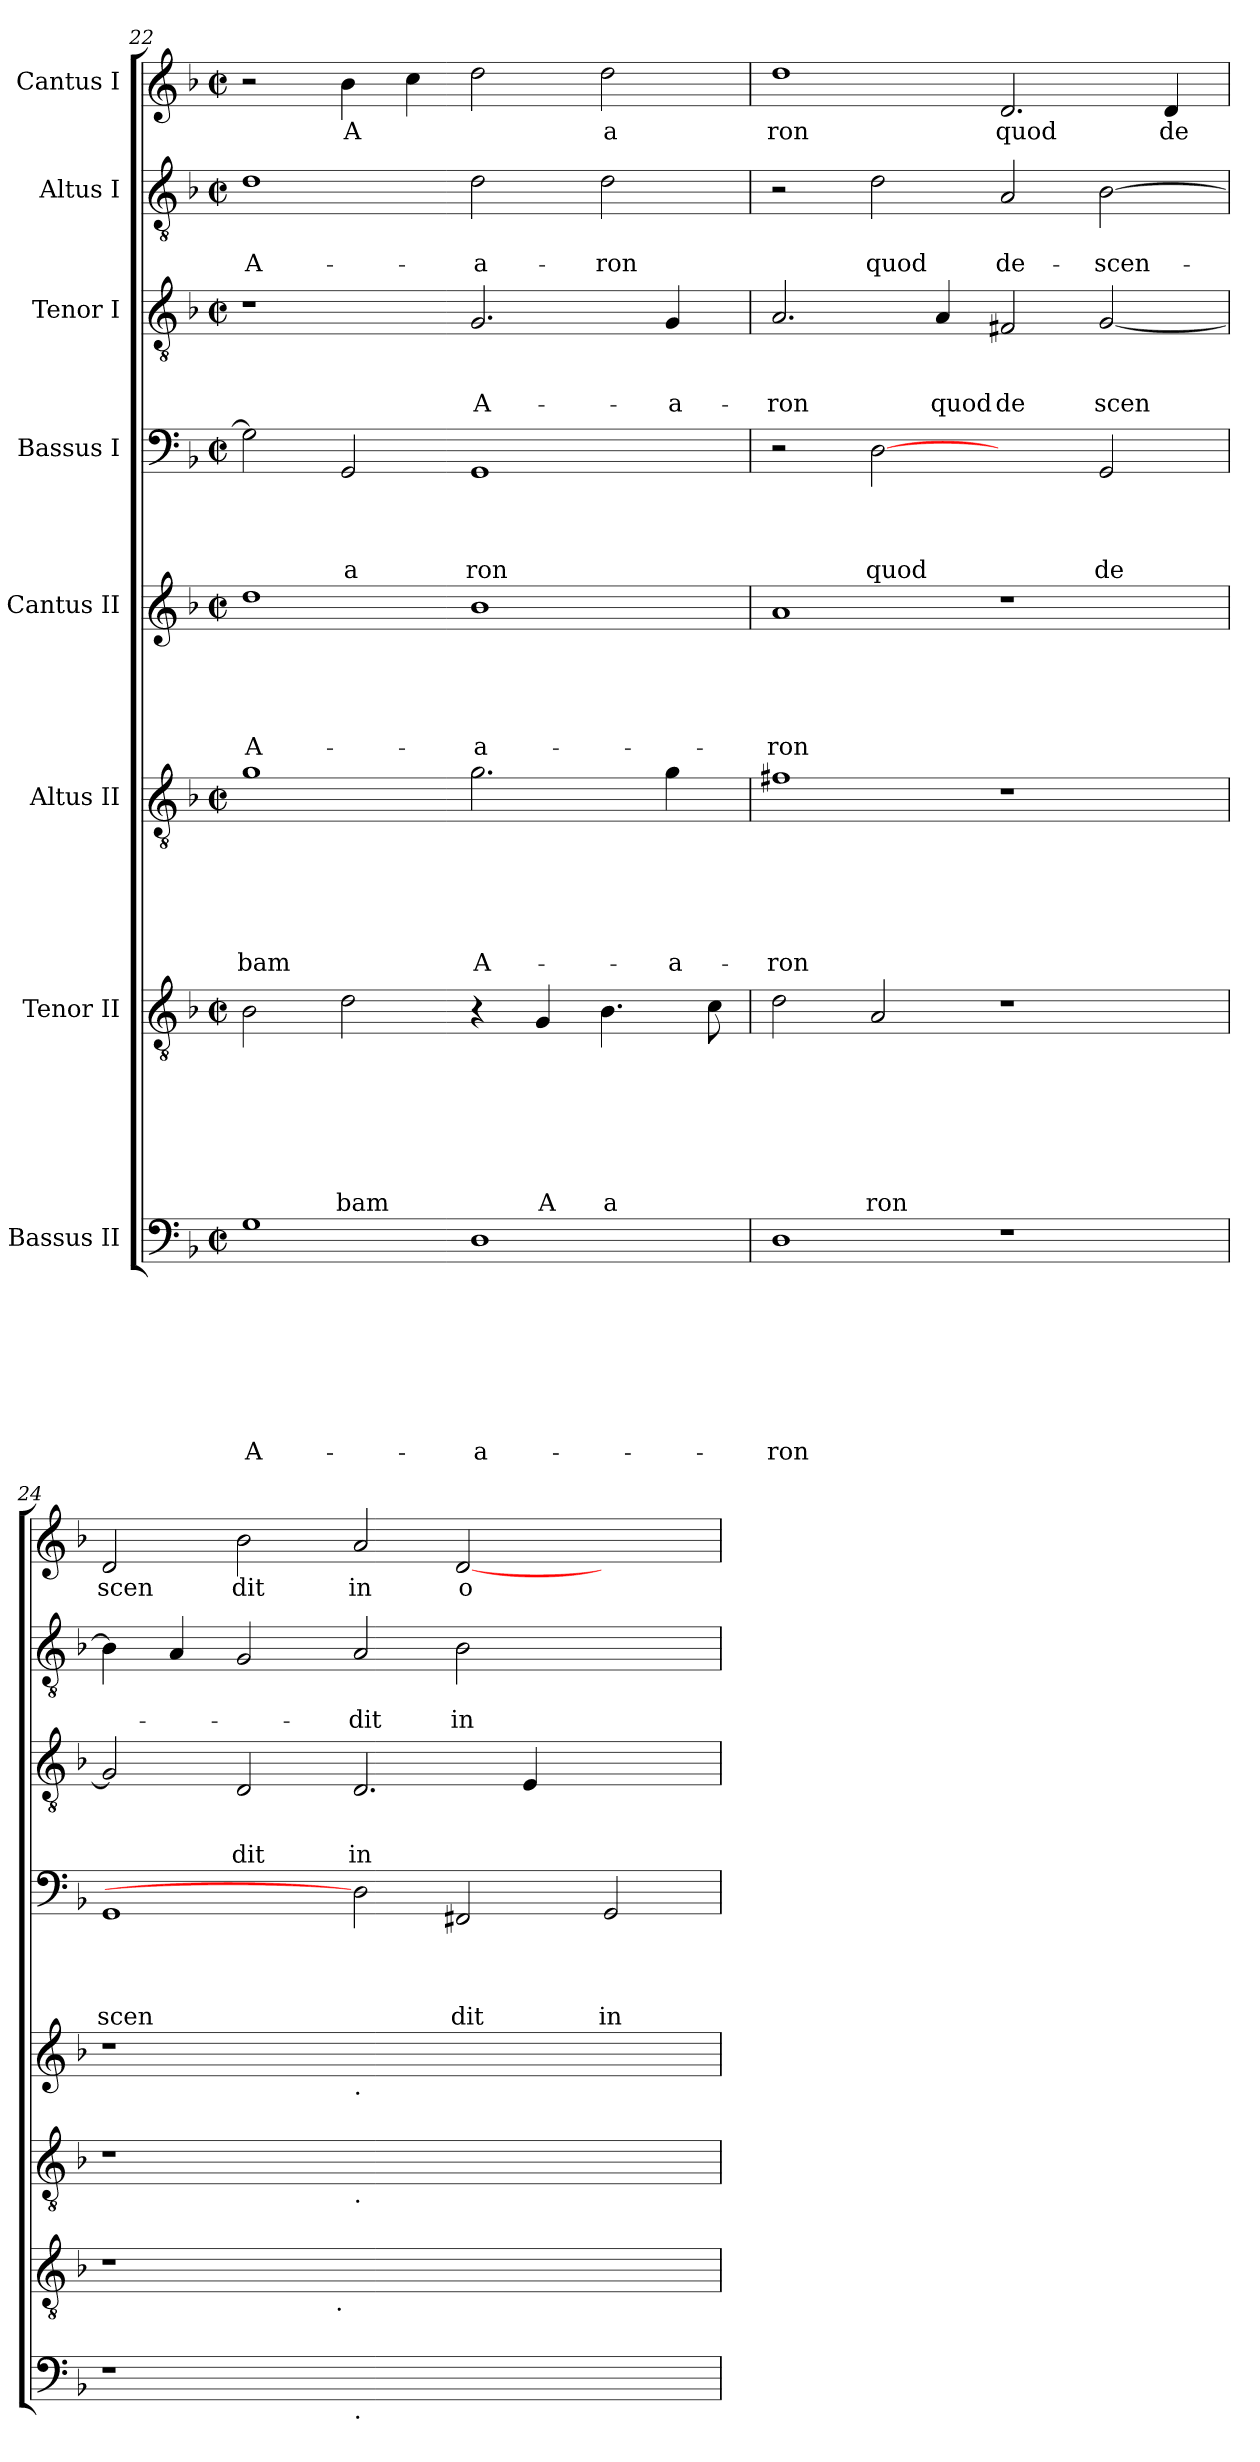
**kern	**text	**text	**text	**text	**text	**text	**text	**text	**kern	**text	**text	**text	**text	**text	**text	**text	**kern	**text	**text	**text	**text	**text	**text	**kern	**text	**text	**text	**text	**text	**kern	**text	**text	**text	**text	**kern	**text	**text	**text	**kern	**text	**text	**kern	**text
*part8	*part8	*part8	*part8	*part8	*part8	*part8	*part8	*part8	*part7	*part7	*part7	*part7	*part7	*part7	*part7	*part7	*part6	*part6	*part6	*part6	*part6	*part6	*part6	*part5	*part5	*part5	*part5	*part5	*part5	*part4	*part4	*part4	*part4	*part4	*part3	*part3	*part3	*part3	*part2	*part2	*part2	*part1	*part1
*staff8	*staff8	*staff8	*staff8	*staff8	*staff8	*staff8	*staff8	*staff8	*staff7	*staff7	*staff7	*staff7	*staff7	*staff7	*staff7	*staff7	*staff6	*staff6	*staff6	*staff6	*staff6	*staff6	*staff6	*staff5	*staff5	*staff5	*staff5	*staff5	*staff5	*staff4	*staff4	*staff4	*staff4	*staff4	*staff3	*staff3	*staff3	*staff3	*staff2	*staff2	*staff2	*staff1	*staff1
*I"Bassus II	*	*	*	*	*	*	*	*	*I"Tenor II	*	*	*	*	*	*	*	*I"Altus II	*	*	*	*	*	*	*I"Cantus II	*	*	*	*	*	*I"Bassus I	*	*	*	*	*I"Tenor I	*	*	*	*I"Altus I	*	*	*I"Cantus I	*
*clefF4	*	*	*	*	*	*	*	*	*clefGv2	*	*	*	*	*	*	*	*clefGv2	*	*	*	*	*	*	*clefG2	*	*	*	*	*	*clefF4	*	*	*	*	*clefGv2	*	*	*	*clefGv2	*	*	*clefG2	*
*k[b-]	*	*	*	*	*	*	*	*	*k[b-]	*	*	*	*	*	*	*	*k[b-]	*	*	*	*	*	*	*k[b-]	*	*	*	*	*	*k[b-]	*	*	*	*	*k[b-]	*	*	*	*k[b-]	*	*	*k[b-]	*
*F:	*	*	*	*	*	*	*	*	*F:	*	*	*	*	*	*	*	*F:	*	*	*	*	*	*	*F:	*	*	*	*	*	*F:	*	*	*	*	*F:	*	*	*	*F:	*	*	*F:	*
*M2/2	*	*	*	*	*	*	*	*	*M2/2	*	*	*	*	*	*	*	*M2/2	*	*	*	*	*	*	*M2/2	*	*	*	*	*	*M2/2	*	*	*	*	*M2/2	*	*	*	*M2/2	*	*	*M2/2	*
*met(c|)	*	*	*	*	*	*	*	*	*met(c|)	*	*	*	*	*	*	*	*met(c|)	*	*	*	*	*	*	*met(c|)	*	*	*	*	*	*met(c|)	*	*	*	*	*met(c|)	*	*	*	*met(c|)	*	*	*met(c|)	*
=22	=22	=22	=22	=22	=22	=22	=22	=22	=22	=22	=22	=22	=22	=22	=22	=22	=22	=22	=22	=22	=22	=22	=22	=22	=22	=22	=22	=22	=22	=22	=22	=22	=22	=22	=22	=22	=22	=22	=22	=22	=22	=22	=22
!	!	!	!	!	!	!	!	!LO:LY:b	!	!	!	!	!	!	!	!	!	!	!	!	!	!	!LO:LY:b	!	!	!	!	!	!LO:LY:b	!	!	!	!	!	!	!	!	!	!	!	!LO:LY:b	!	!
1G	.	.	.	.	.	.	.	A-	2B-\	.	.	.	.	.	.	.	1g	.	.	.	.	.	-bam	1dd	.	.	.	.	A-	2G\]	.	.	.	.	1r	.	.	.	1d	.	A-	2r	.
!	!	!	!	!	!	!	!	!	!	!	!	!	!	!	!	!LO:LY:b	!	!	!	!	!	!	!	!	!	!	!	!	!	!	!	!	!	!LO:LY:b	!	!	!	!	!	!	!	!	!LO:LY:b
.	.	.	.	.	.	.	.	.	2d\	.	.	.	.	.	.	bam	.	.	.	.	.	.	.	.	.	.	.	.	.	2GG/	.	.	.	a	.	.	.	.	.	.	.	4b-\	A
.	.	.	.	.	.	.	.	.	.	.	.	.	.	.	.	.	.	.	.	.	.	.	.	.	.	.	.	.	.	.	.	.	.	.	.	.	.	.	.	.	.	4cc\	.
!	!	!	!	!	!	!	!	!LO:LY:b	!	!	!	!	!	!	!	!	!	!	!	!	!	!	!LO:LY:b	!	!	!	!	!	!LO:LY:b	!	!	!	!	!LO:LY:b	!	!	!	!LO:LY:b	!	!	!LO:LY:b	!	!
1D	.	.	.	.	.	.	.	-a-	4r	.	.	.	.	.	.	.	2.g\	.	.	.	.	.	A-	1b-	.	.	.	.	-a-	1GG	.	.	.	ron	2.G/	.	.	A-	2d\	.	-a-	2dd\	.
!	!	!	!	!	!	!	!	!	!	!	!	!	!	!	!	!LO:LY:b	!	!	!	!	!	!	!	!	!	!	!	!	!	!	!	!	!	!	!	!	!	!	!	!	!	!	!
.	.	.	.	.	.	.	.	.	4G/	.	.	.	.	.	.	A	.	.	.	.	.	.	.	.	.	.	.	.	.	.	.	.	.	.	.	.	.	.	.	.	.	.	.
!	!	!	!	!	!	!	!	!	!	!	!	!	!	!	!	!LO:LY:b	!	!	!	!	!	!	!	!	!	!	!	!	!	!	!	!	!	!	!	!	!	!	!	!	!LO:LY:b	!	!LO:LY:b
.	.	.	.	.	.	.	.	.	4.B-\	.	.	.	.	.	.	a	.	.	.	.	.	.	.	.	.	.	.	.	.	.	.	.	.	.	.	.	.	.	2d\	.	-ron	2dd\	a
!	!	!	!	!	!	!	!	!	!	!	!	!	!	!	!	!	!	!	!	!	!	!	!LO:LY:b	!	!	!	!	!	!	!	!	!	!	!	!	!	!	!LO:LY:b	!	!	!	!	!
.	.	.	.	.	.	.	.	.	.	.	.	.	.	.	.	.	4g\	.	.	.	.	.	-a-	.	.	.	.	.	.	.	.	.	.	.	4G/	.	.	-a-	.	.	.	.	.
.	.	.	.	.	.	.	.	.	8c\	.	.	.	.	.	.	.	.	.	.	.	.	.	.	.	.	.	.	.	.	.	.	.	.	.	.	.	.	.	.	.	.	.	.
!!LO:PB:g=z
=23	=23	=23	=23	=23	=23	=23	=23	=23	=23	=23	=23	=23	=23	=23	=23	=23	=23	=23	=23	=23	=23	=23	=23	=23	=23	=23	=23	=23	=23	=23	=23	=23	=23	=23	=23	=23	=23	=23	=23	=23	=23	=23	=23
!	!	!	!	!	!	!	!	!LO:LY:b	!	!	!	!	!	!	!	!	!	!	!	!	!	!	!LO:LY:b	!	!	!	!	!	!LO:LY:b	!	!	!	!	!	!	!	!	!LO:LY:b	!	!	!	!	!LO:LY:b
1D	.	.	.	.	.	.	.	-ron	2d\	.	.	.	.	.	.	.	1f#X	.	.	.	.	.	-ron	1a	.	.	.	.	-ron	2r	.	.	.	.	2.A/	.	.	-ron	2r	.	.	1dd	ron
!	!	!	!	!	!	!	!	!	!	!	!	!	!	!	!	!LO:LY:b	!	!	!	!	!	!	!	!	!	!	!	!	!	!	!	!	!	!LO:LY:b	!	!	!	!	!	!	!LO:LY:b	!	!
.	.	.	.	.	.	.	.	.	2A/	.	.	.	.	.	.	ron	.	.	.	.	.	.	.	.	.	.	.	.	.	[2D	.	.	.	quod	.	.	.	.	2d\	.	quod	.	.
!	!	!	!	!	!	!	!	!	!	!	!	!	!	!	!	!	!	!	!	!	!	!	!	!	!	!	!	!	!	!	!	!	!	!	!	!	!	!LO:LY:b	!	!	!	!	!
.	.	.	.	.	.	.	.	.	.	.	.	.	.	.	.	.	.	.	.	.	.	.	.	.	.	.	.	.	.	.	.	.	.	.	4A/	.	.	quod	.	.	.	.	.
!	!	!	!	!	!	!	!	!	!	!	!	!	!	!	!	!	!	!	!	!	!	!	!	!	!	!	!	!	!	!	!	!	!	!	!	!	!	!LO:LY:b	!	!	!LO:LY:b	!	!LO:LY:b
1r	.	.	.	.	.	.	.	.	1r	.	.	.	.	.	.	.	1r	.	.	.	.	.	.	1r	.	.	.	.	.	2ryy	.	.	.	.	2F#X/	.	.	de	2A/	.	de-	2.d/	quod
!	!	!	!	!	!	!	!	!	!	!	!	!	!	!	!	!	!	!	!	!	!	!	!	!	!	!	!	!	!	!	!	!	!	!LO:LY:b	!	!	!	!LO:LY:b	!	!	!LO:LY:b	!	!
.	.	.	.	.	.	.	.	.	.	.	.	.	.	.	.	.	.	.	.	.	.	.	.	.	.	.	.	.	.	2GG/	.	.	.	de	[<2G/	.	.	scen	[>2B-\	.	-scen-	.	.
!	!	!	!	!	!	!	!	!	!	!	!	!	!	!	!	!	!	!	!	!	!	!	!	!	!	!	!	!	!	!	!	!	!	!	!	!	!	!	!	!	!	!	!LO:LY:b
.	.	.	.	.	.	.	.	.	.	.	.	.	.	.	.	.	.	.	.	.	.	.	.	.	.	.	.	.	.	.	.	.	.	.	.	.	.	.	.	.	.	4d/	de
=24	=24	=24	=24	=24	=24	=24	=24	=24	=24	=24	=24	=24	=24	=24	=24	=24	=24	=24	=24	=24	=24	=24	=24	=24	=24	=24	=24	=24	=24	=24	=24	=24	=24	=24	=24	=24	=24	=24	=24	=24	=24	=24	=24
!	!	!	!	!	!	!	!	!	!	!	!	!	!	!	!	!	!	!	!	!	!	!	!	!	!	!	!	!	!	!	!	!	!	!LO:LY:b	!	!	!	!	!	!	!	!	!LO:LY:b
*	*	*	*	*	*	*	*	*	*^	*	*	*	*	*	*	*	*	*	*	*	*	*	*	*	*	*	*	*	*	*	*	*	*	*	*	*	*	*	*	*	*	*	*
1r	.	.	.	.	.	.	.	.	1r	2ryy	.	.	.	.	.	.	.	1r	.	.	.	.	.	.	1r	.	.	.	.	.	1GG	.	.	.	scen	2G/]	.	.	.	4B-\]	.	.	2d/	scen
.	.	.	.	.	.	.	.	.	.	.	.	.	.	.	.	.	.	.	.	.	.	.	.	.	.	.	.	.	.	.	.	.	.	.	.	.	.	.	.	4A/	.	.	.	.
!	!	!	!	!	!	!	!	!	!	!	!	!	!	!	!	!	!	!	!	!	!	!	!	!	!	!	!	!	!	!	!	!	!	!	!	!	!	!	!LO:LY:b	!	!	!	!	!LO:LY:b
.	.	.	.	.	.	.	.	.	.	4...ryy	.	.	.	.	.	.	.	.	.	.	.	.	.	.	.	.	.	.	.	.	.	.	.	.	.	2D/	.	.	dit	2G/	.	.	2b-\	dit
!	!	!	!	!	!	!	!	!	!	!LO:TX:b:t=.	!	!	!	!	!	!	!	!	!	!	!	!	!	!	!	!	!	!	!	!	!	!	!	!	!	!	!	!	!	!	!	!	!	!
.	.	.	.	.	.	.	.	.	.	1ryy	.	.	.	.	.	.	.	.	.	.	.	.	.	.	.	.	.	.	.	.	.	.	.	.	.	.	.	.	.	.	.	.	.	.
!	!	!	!	!	!	!	!	!	!	!	!	!	!	!	!	!	!	!	!	!	!	!	!	!	!LO:TX:b:t=.	!	!	!	!	!	!	!	!	!	!	!	!	!	!	!	!	!	!	!
!	!	!	!	!	!	!	!	!	!	!	!	!	!	!	!	!	!	!LO:TX:b:t=.	!	!	!	!	!	!	!	!	!	!	!	!	!	!	!	!	!	!	!	!	!	!	!	!	!	!
!LO:TX:b:t=.	!	!	!	!	!	!	!	!	!	!	!	!	!	!	!	!	!	!	!	!	!	!	!	!	!	!	!	!	!	!	!	!	!	!	!	!	!	!	!	!	!	!	!	!
!	!	!	!	!	!	!	!	!	!	!	!	!	!	!	!	!	!	!	!	!	!	!	!	!	!	!	!	!	!	!	!	!	!	!	!	!	!	!	!LO:LY:b	!	!	!LO:LY:b	!	!LO:LY:b
1.ryy	.	.	.	.	.	.	.	.	1.ryy	.	.	.	.	.	.	.	.	1.ryy	.	.	.	.	.	.	1.ryy	.	.	.	.	.	2D]	.	.	.	.	2.D/	.	.	in	2A/	.	-dit	2a/	in
!	!	!	!	!	!	!	!	!	!	!	!	!	!	!	!	!	!	!	!	!	!	!	!	!	!	!	!	!	!	!	!	!	!	!	!LO:LY:b	!	!	!	!	!	!	!LO:LY:b	!	!LO:LY:b
.	.	.	.	.	.	.	.	.	.	.	.	.	.	.	.	.	.	.	.	.	.	.	.	.	.	.	.	.	.	.	2FF#X/	.	.	.	dit	.	.	.	.	2B-\	.	in	[<2d/	o
.	.	.	.	.	.	.	.	.	.	.	.	.	.	.	.	.	.	.	.	.	.	.	.	.	.	.	.	.	.	.	.	.	.	.	.	4E/	.	.	.	.	.	.	.	.
.	.	.	.	.	.	.	.	.	.	2ryy	.	.	.	.	.	.	.	.	.	.	.	.	.	.	.	.	.	.	.	.	.	.	.	.	.	.	.	.	.	.	.	.	.	.
!	!	!	!	!	!	!	!	!	!	!	!	!	!	!	!	!	!	!	!	!	!	!	!	!	!	!	!	!	!	!	!	!	!	!	!LO:LY:b	!	!	!	!	!	!	!	!	!
.	.	.	.	.	.	.	.	.	.	.	.	.	.	.	.	.	.	.	.	.	.	.	.	.	.	.	.	.	.	.	2GG/	.	.	.	in	2ryy	.	.	.	2ryy	.	.	2ryy	.
.	.	.	.	.	.	.	.	.	.	32ryy	.	.	.	.	.	.	.	.	.	.	.	.	.	.	.	.	.	.	.	.	.	.	.	.	.	.	.	.	.	.	.	.	.	.
*	*	*	*	*	*	*	*	*	*v	*v	*	*	*	*	*	*	*	*	*	*	*	*	*	*	*	*	*	*	*	*	*	*	*	*	*	*	*	*	*	*	*	*	*	*
=	=	=	=	=	=	=	=	=	=	=	=	=	=	=	=	=	=	=	=	=	=	=	=	=	=	=	=	=	=	=	=	=	=	=	=	=	=	=	=	=	=	=	=
*-	*-	*-	*-	*-	*-	*-	*-	*-	*-	*-	*-	*-	*-	*-	*-	*-	*-	*-	*-	*-	*-	*-	*-	*-	*-	*-	*-	*-	*-	*-	*-	*-	*-	*-	*-	*-	*-	*-	*-	*-	*-	*-	*-
